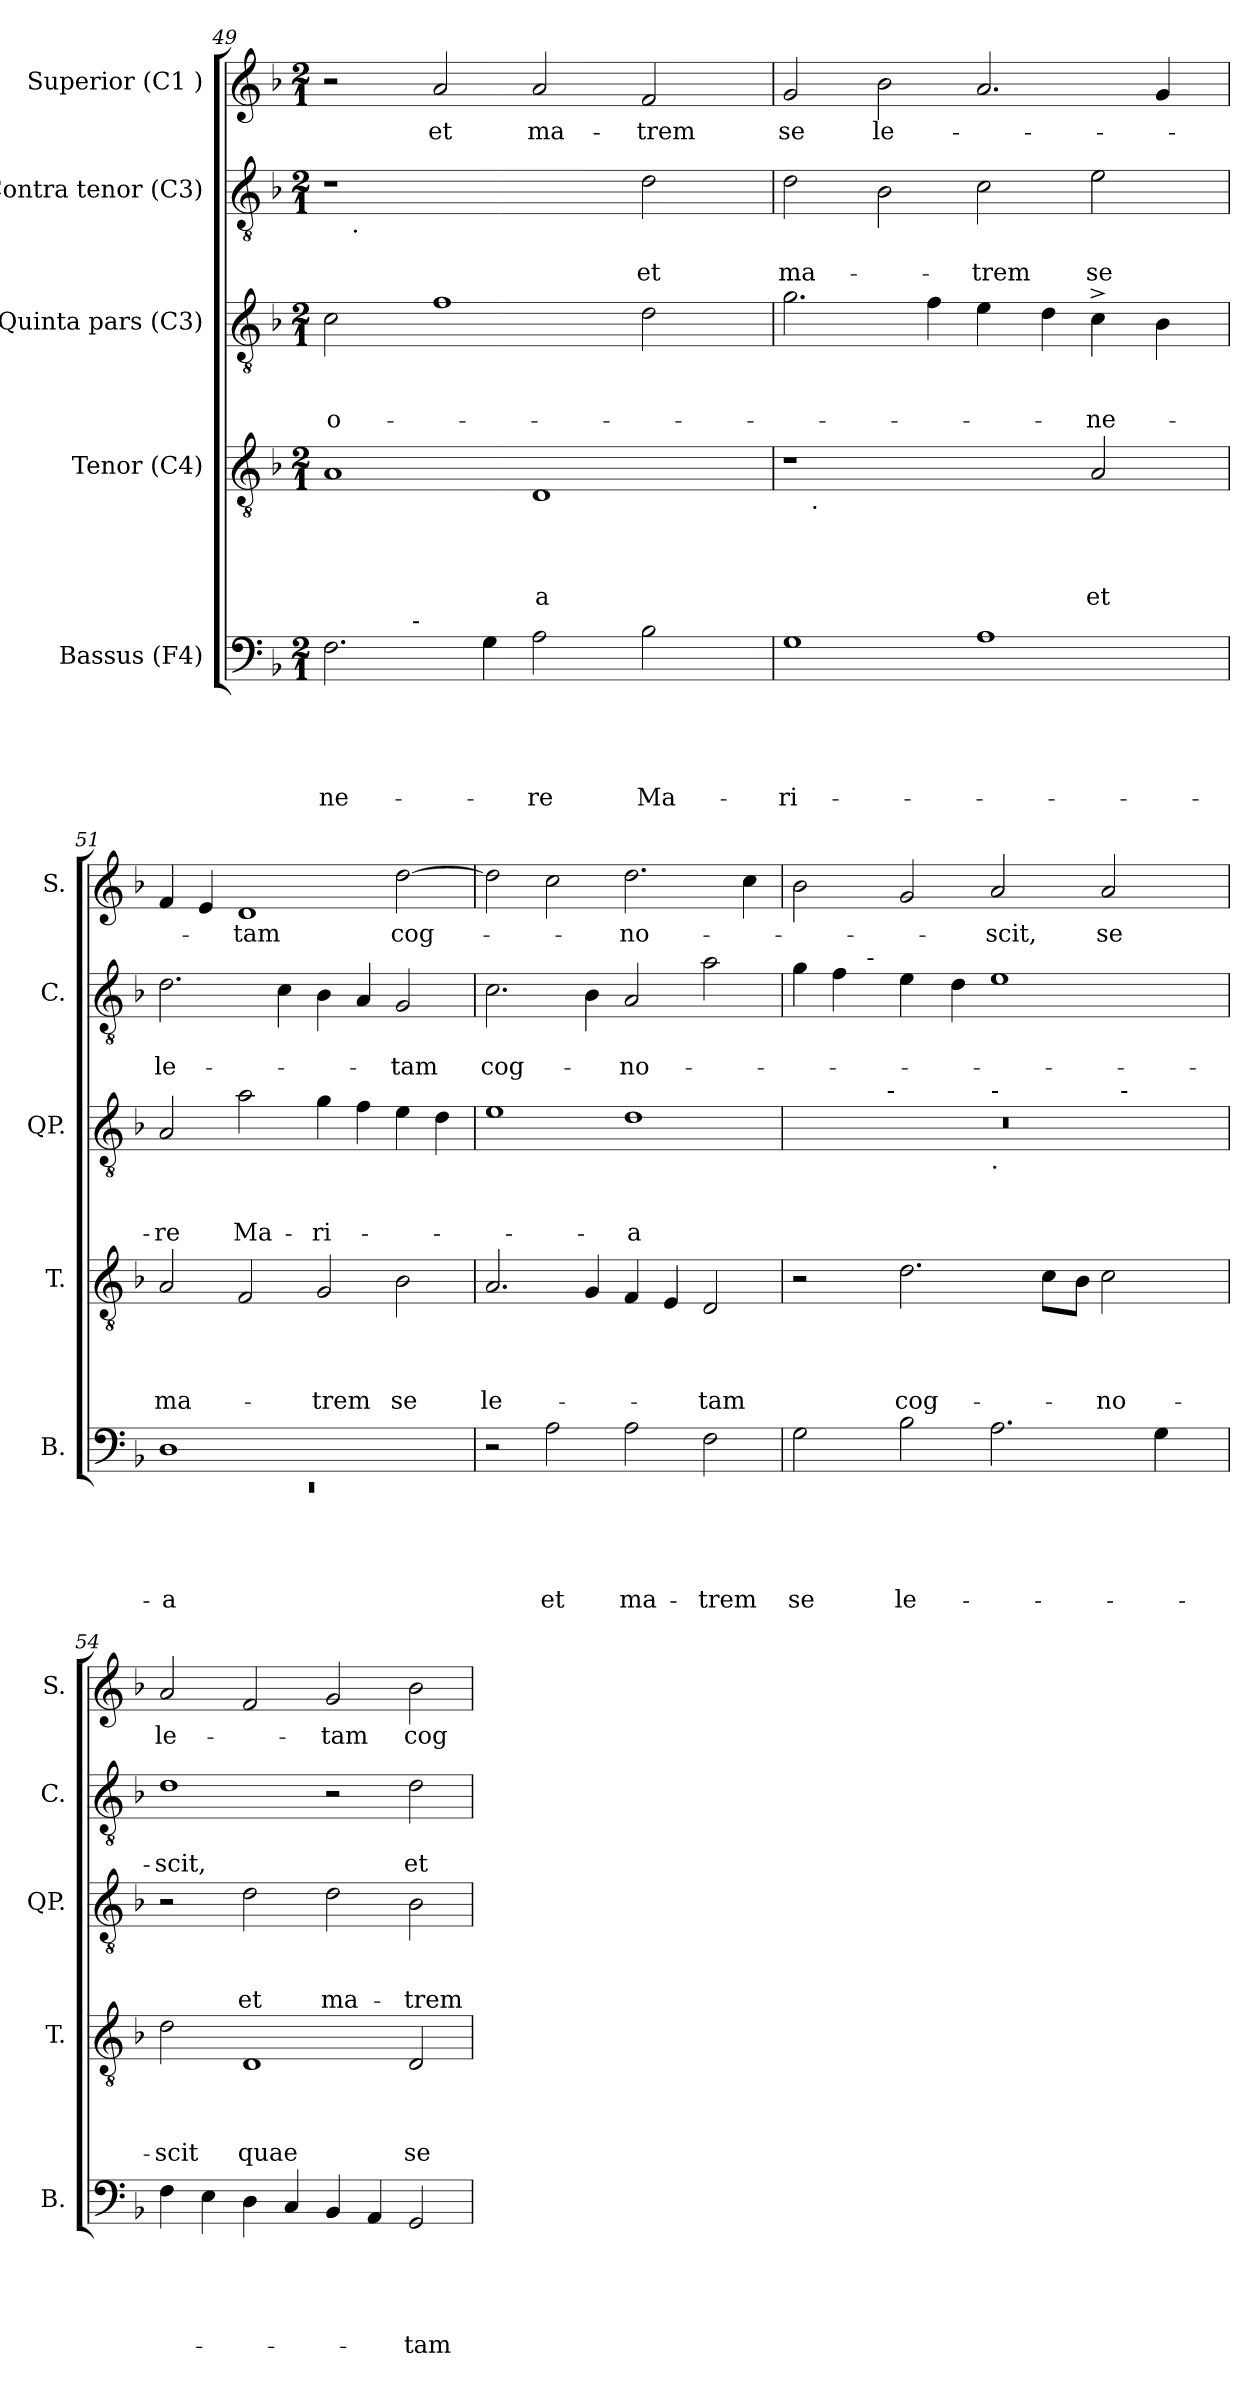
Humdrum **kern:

**kern	**text	**text	**text	**text	**text	**kern	**text	**text	**text	**text	**kern	**text	**text	**text	**kern	**text	**text	**kern	**text
*part5	*part5	*part5	*part5	*part5	*part5	*part4	*part4	*part4	*part4	*part4	*part3	*part3	*part3	*part3	*part2	*part2	*part2	*part1	*part1
*staff5	*staff5	*staff5	*staff5	*staff5	*staff5	*staff4	*staff4	*staff4	*staff4	*staff4	*staff3	*staff3	*staff3	*staff3	*staff2	*staff2	*staff2	*staff1	*staff1
*I"Bassus (F4)	*	*	*	*	*	*I"Tenor (C4)	*	*	*	*	*I"Quinta pars (C3)	*	*	*	*I"Contra tenor (C3)	*	*	*I"Superior (C1 )	*
*I'B.	*	*	*	*	*	*I'T.	*	*	*	*	*I'QP.	*	*	*	*I'C.	*	*	*I'S.	*
!!LO:PB:g=z
*clefF4	*	*	*	*	*	*clefGv2	*	*	*	*	*clefGv2	*	*	*	*clefGv2	*	*	*clefG2	*
*k[b-]	*	*	*	*	*	*k[b-]	*	*	*	*	*k[b-]	*	*	*	*k[b-]	*	*	*k[b-]	*
*F:	*	*	*	*	*	*F:	*	*	*	*	*F:	*	*	*	*F:	*	*	*F:	*
*M2/1	*	*	*	*	*	*M2/1	*	*	*	*	*M2/1	*	*	*	*M2/1	*	*	*M2/1	*
=49	=49	=49	=49	=49	=49	=49	=49	=49	=49	=49	=49	=49	=49	=49	=49	=49	=49	=49	=49
!	!	!	!	!	!LO:LY:b	!	!	!	!	!	!	!	!	!LO:LY:b	!	!	!	!	!
*^	*	*	*	*	*	*	*	*	*	*	*	*	*	*	*^	*	*	*	*
2.F\	4..ryy	.	.	.	.	-ne-	1A	.	.	.	.	2c\	.	.	o-	1r	16.ryy	.	.	2r	.
!	!	!	!	!	!	!	!	!	!	!	!	!	!	!	!	!	!LO:TX:b:t=.	!	!	!	!
.	.	.	.	.	.	.	.	.	.	.	.	.	.	.	.	.	1ryy	.	.	.	.
!	!LO:TX:a:t=-	!	!	!	!	!	!	!	!	!	!	!	!	!	!	!	!	!	!	!	!
.	1ryy	.	.	.	.	.	.	.	.	.	.	.	.	.	.	.	.	.	.	.	.
!	!	!	!	!	!	!	!	!	!	!	!	!	!	!	!	!	!	!	!	!	!LO:LY:b
.	.	.	.	.	.	.	.	.	.	.	.	1f	.	.	.	.	.	.	.	2a/	et
4G\	.	.	.	.	.	.	.	.	.	.	.	.	.	.	.	.	.	.	.	.	.
!	!	!	!	!	!	!LO:LY:b	!	!	!	!	!LO:LY:b:rj	!	!	!	!	!	!	!	!	!	!LO:LY:b
2A\	.	.	.	.	.	-re	1D	.	.	.	-a	.	.	.	.	2ryy	.	.	.	2a/	ma-
.	.	.	.	.	.	.	.	.	.	.	.	.	.	.	.	.	2ryy	.	.	.	.
.	2ryy	.	.	.	.	.	.	.	.	.	.	.	.	.	.	.	.	.	.	.	.
!	!	!	!	!	!	!LO:LY:b	!	!	!	!	!	!	!	!	!	!	!	!	!LO:LY:b	!	!LO:LY:b
2B-\	.	.	.	.	.	Ma-	.	.	.	.	.	2d\	.	.	.	2d\	.	.	et	2f/	-trem
.	.	.	.	.	.	.	.	.	.	.	.	.	.	.	.	.	4ryy	.	.	.	.
.	.	.	.	.	.	.	.	.	.	.	.	.	.	.	.	.	8ryy	.	.	.	.
.	16ryy	.	.	.	.	.	.	.	.	.	.	.	.	.	.	.	.	.	.	.	.
.	.	.	.	.	.	.	.	.	.	.	.	.	.	.	.	.	32ryy	.	.	.	.
=50	=50	=50	=50	=50	=50	=50	=50	=50	=50	=50	=50	=50	=50	=50	=50	=50	=50	=50	=50	=50	=50
!	!	!	!	!	!	!LO:LY:b	!	!	!	!	!	!	!	!	!	!	!	!	!LO:LY:b	!	!LO:LY:b
*v	*v	*	*	*	*	*	*^	*	*	*	*	*	*	*	*	*v	*v	*	*	*	*
1G	.	.	.	.	-ri-	1r	16.ryy	.	.	.	.	2.g\	.	.	.	2d\	.	ma-	2g/	se
!	!	!	!	!	!	!	!LO:TX:b:t=.	!	!	!	!	!	!	!	!	!	!	!	!	!
.	.	.	.	.	.	.	1ryy	.	.	.	.	.	.	.	.	.	.	.	.	.
!	!	!	!	!	!	!	!	!	!	!	!	!	!	!	!	!	!	!	!	!LO:LY:b
.	.	.	.	.	.	.	.	.	.	.	.	.	.	.	.	2B-\	.	.	2b-\	le-
.	.	.	.	.	.	.	.	.	.	.	.	4f\	.	.	.	.	.	.	.	.
!	!	!	!	!	!	!	!	!	!	!	!	!	!	!	!	!	!	!LO:LY:b	!	!
1A	.	.	.	.	.	2ryy	.	.	.	.	.	4e\	.	.	.	2c\	.	-trem	2.a/	.
.	.	.	.	.	.	.	2ryy	.	.	.	.	.	.	.	.	.	.	.	.	.
.	.	.	.	.	.	.	.	.	.	.	.	4d\	.	.	.	.	.	.	.	.
!	!	!	!	!	!	!	!	!	!	!	!LO:LY:b	!	!	!	!LO:LY:b	!	!	!LO:LY:b	!	!
.	.	.	.	.	.	2A/	.	.	.	.	et	4c^>\	.	.	-ne-	2e\	.	se	.	.
.	.	.	.	.	.	.	4ryy	.	.	.	.	.	.	.	.	.	.	.	.	.
.	.	.	.	.	.	.	.	.	.	.	.	4B-\	.	.	.	.	.	.	4g/	.
.	.	.	.	.	.	.	8ryy	.	.	.	.	.	.	.	.	.	.	.	.	.
.	.	.	.	.	.	.	32ryy	.	.	.	.	.	.	.	.	.	.	.	.	.
=51	=51	=51	=51	=51	=51	=51	=51	=51	=51	=51	=51	=51	=51	=51	=51	=51	=51	=51	=51	=51
*^	*	*	*	*	*	*	*	*	*	*	*	*	*	*	*	*	*	*	*	*
!	!LO:N:vis=1	!	!	!	!	!LO:LY:b:rj	!	!	!	!	!	!LO:LY:b	!	!	!	!LO:LY:b	!	!	!LO:LY:b	!	!
*	*	*	*	*	*	*	*v	*v	*	*	*	*	*	*	*	*	*	*	*	*	*
1D	0rEE	.	.	.	.	-a	2A/	.	.	.	ma-	2A/	.	.	-re	2.d\	.	le-	4f/	.
.	.	.	.	.	.	.	.	.	.	.	.	.	.	.	.	.	.	.	4e/	.
!	!	!	!	!	!	!	!	!	!	!	!	!	!	!	!LO:LY:b	!	!	!	!	!LO:LY:b
.	.	.	.	.	.	.	2F/	.	.	.	.	2a\	.	.	Ma-	.	.	.	1d	-tam
.	.	.	.	.	.	.	.	.	.	.	.	.	.	.	.	4c\	.	.	.	.
!	!	!	!	!	!	!	!	!	!	!	!LO:LY:b	!	!	!	!LO:LY:b	!	!	!	!	!
1ryy	.	.	.	.	.	.	2G/	.	.	.	-trem	4g\	.	.	-ri-	4B-\	.	.	.	.
.	.	.	.	.	.	.	.	.	.	.	.	4f\	.	.	.	4A/	.	.	.	.
!	!	!	!	!	!	!	!	!	!	!	!LO:LY:b	!	!	!	!	!	!	!LO:LY:b	!	!LO:LY:b
.	.	.	.	.	.	.	2B-\	.	.	.	se	4e\	.	.	.	2G/	.	-tam	[>2dd\	cog-
.	.	.	.	.	.	.	.	.	.	.	.	4d\	.	.	.	.	.	.	.	.
*v	*v	*	*	*	*	*	*	*	*	*	*	*	*	*	*	*	*	*	*	*
=52	=52	=52	=52	=52	=52	=52	=52	=52	=52	=52	=52	=52	=52	=52	=52	=52	=52	=52	=52
!	!	!	!	!	!	!	!	!	!	!LO:LY:b	!	!	!	!	!	!	!LO:LY:b	!	!
2r	.	.	.	.	.	2.A/	.	.	.	le-	1e	.	.	.	2.c\	.	cog-	2dd\]	.
!	!	!	!	!	!LO:LY:b	!	!	!	!	!	!	!	!	!	!	!	!	!	!
2A\	.	.	.	.	et	.	.	.	.	.	.	.	.	.	.	.	.	2cc\	.
.	.	.	.	.	.	4G/	.	.	.	.	.	.	.	.	4B-\	.	.	.	.
!	!	!	!	!	!LO:LY:b	!	!	!	!	!	!	!	!	!LO:LY:b:rj	!	!	!LO:LY:b	!	!LO:LY:b
2A\	.	.	.	.	ma-	4F/	.	.	.	.	1d	.	.	-a	2A/	.	-no-	2.dd\	-no-
.	.	.	.	.	.	4E/	.	.	.	.	.	.	.	.	.	.	.	.	.
!	!	!	!	!	!LO:LY:b	!	!	!	!	!LO:LY:b	!	!	!	!	!	!	!	!	!
2F\	.	.	.	.	-trem	2D/	.	.	.	-tam	.	.	.	.	2a\	.	.	.	.
.	.	.	.	.	.	.	.	.	.	.	.	.	.	.	.	.	.	4cc\	.
!!LO:LB:g=z
=53	=53	=53	=53	=53	=53	=53	=53	=53	=53	=53	=53	=53	=53	=53	=53	=53	=53	=53	=53
!	!	!	!	!	!LO:LY:b	!	!	!	!	!	!	!	!	!	!	!	!	!	!
*	*	*	*	*	*	*	*	*	*	*	*^	*	*	*	*^	*	*	*	*
*	*	*	*	*	*	*	*	*	*	*	*	*^	*	*	*	*	*	*	*	*	*
*	*	*	*	*	*	*	*	*	*	*	*	*	*^	*	*	*	*	*	*	*	*	*
2G\	.	.	.	.	se	2r	.	.	.	.	0r	3ryy	1ryy	3%2ryy	.	.	.	4g\	4.ryy	.	.	2b-\	.
.	.	.	.	.	.	.	.	.	.	.	.	.	.	.	.	.	.	4f\	.	.	.	.	.
.	.	.	.	.	.	.	.	.	.	.	.	12.ryy	.	.	.	.	.	.	.	.	.	.	.
!	!	!	!	!	!	!	!	!	!	!	!	!	!	!	!	!	!	!	!LO:TX:a:t=-	!	!	!	!
.	.	.	.	.	.	.	.	.	.	.	.	.	.	.	.	.	.	.	1ryy	.	.	.	.
!	!	!	!	!	!	!	!	!	!	!	!	!LO:TX:a:t=-	!	!	!	!	!	!	!	!	!	!	!
.	.	.	.	.	.	.	.	.	.	.	.	3%2ryy	.	.	.	.	.	.	.	.	.	.	.
!	!	!	!	!	!LO:LY:b	!	!	!	!	!LO:LY:b	!	!	!	!	!	!	!	!	!	!	!	!	!
2B-\	.	.	.	.	le-	2.d\	.	.	.	cog-	.	.	.	.	.	.	.	4e\	.	.	.	2g/	.
.	.	.	.	.	.	.	.	.	.	.	.	.	.	3%2ryy	.	.	.	.	.	.	.	.	.
.	.	.	.	.	.	.	.	.	.	.	.	.	.	.	.	.	.	4d\	.	.	.	.	.
!	!	!	!	!	!	!	!	!	!	!	!	!	!LO:TX:a:t=-	!	!	!	!	!	!	!	!	!	!
!	!	!	!	!	!	!	!	!	!	!	!	!	!LO:TX:b:t=.	!	!	!	!	!	!	!	!	!	!
!	!	!	!	!	!	!	!	!	!	!	!	!	!	!	!	!	!	!	!	!	!	!	!LO:LY:b
2.A\	.	.	.	.	.	.	.	.	.	.	.	.	1ryy	.	.	.	.	1e	.	.	.	2a/	-scit,
.	.	.	.	.	.	.	.	.	.	.	.	3%2ryy	.	.	.	.	.	.	.	.	.	.	.
.	.	.	.	.	.	8c\L	.	.	.	.	.	.	.	.	.	.	.	.	.	.	.	.	.
.	.	.	.	.	.	.	.	.	.	.	.	.	.	6ryy	.	.	.	.	.	.	.	.	.
.	.	.	.	.	.	8B-\J	.	.	.	.	.	.	.	.	.	.	.	.	2ryy	.	.	.	.
!	!	!	!	!	!	!	!	!	!	!LO:LY:b	!	!	!	!	!	!	!	!	!	!	!	!	!LO:LY:b
.	.	.	.	.	.	2c\	.	.	.	-no-	.	.	.	24ryy	.	.	.	.	.	.	.	2a/	se
.	.	.	.	.	.	.	.	.	.	.	.	.	.	96ryy	.	.	.	.	.	.	.	.	.
!	!	!	!	!	!	!	!	!	!	!	!	!	!	!LO:TX:a:t=-	!	!	!	!	!	!	!	!	!
.	.	.	.	.	.	.	.	.	.	.	.	.	.	3ryy	.	.	.	.	.	.	.	.	.
4G\	.	.	.	.	.	.	.	.	.	.	.	.	.	.	.	.	.	.	.	.	.	.	.
.	.	.	.	.	.	.	.	.	.	.	.	6ryy	.	.	.	.	.	.	.	.	.	.	.
.	.	.	.	.	.	.	.	.	.	.	.	.	.	.	.	.	.	.	8ryy	.	.	.	.
.	.	.	.	.	.	.	.	.	.	.	.	.	.	12ryy	.	.	.	.	.	.	.	.	.
.	.	.	.	.	.	.	.	.	.	.	.	24ryy	.	.	.	.	.	.	.	.	.	.	.
.	.	.	.	.	.	.	.	.	.	.	.	.	.	48.ryy	.	.	.	.	.	.	.	.	.
=54	=54	=54	=54	=54	=54	=54	=54	=54	=54	=54	=54	=54	=54	=54	=54	=54	=54	=54	=54	=54	=54	=54	=54
!	!	!	!	!	!	!	!	!	!	!LO:LY:b	!	!	!	!	!	!	!	!	!	!	!LO:LY:b	!	!LO:LY:b
*	*	*	*	*	*	*	*	*	*	*	*v	*v	*v	*v	*	*	*	*	*	*	*	*	*
*	*	*	*	*	*	*	*	*	*	*	*	*	*	*	*v	*v	*	*	*	*
4F\	.	.	.	.	.	2d\	.	.	.	-scit	2r	.	.	.	1d	.	-scit,	2a/	le-
4E\	.	.	.	.	.	.	.	.	.	.	.	.	.	.	.	.	.	.	.
!	!	!	!	!	!	!	!	!	!	!LO:LY:b	!	!	!	!LO:LY:b	!	!	!	!	!
4D\	.	.	.	.	.	1D	.	.	.	quae	2d\	.	.	et	.	.	.	2f/	.
4C/	.	.	.	.	.	.	.	.	.	.	.	.	.	.	.	.	.	.	.
!	!	!	!	!	!	!	!	!	!	!	!	!	!	!LO:LY:b	!	!	!	!	!LO:LY:b
4BB-/	.	.	.	.	.	.	.	.	.	.	2d\	.	.	ma-	2r	.	.	2g/	-tam
4AA/	.	.	.	.	.	.	.	.	.	.	.	.	.	.	.	.	.	.	.
!	!	!	!	!	!LO:LY:b	!	!	!	!	!LO:LY:b	!	!	!	!LO:LY:b	!	!	!LO:LY:b	!	!LO:LY:b
2GG/	.	.	.	.	-tam	2D/	.	.	.	se	2B-\	.	.	-trem	2d\	.	et	2b-\	cog-
=	=	=	=	=	=	=	=	=	=	=	=	=	=	=	=	=	=	=	=
*-	*-	*-	*-	*-	*-	*-	*-	*-	*-	*-	*-	*-	*-	*-	*-	*-	*-	*-	*-
